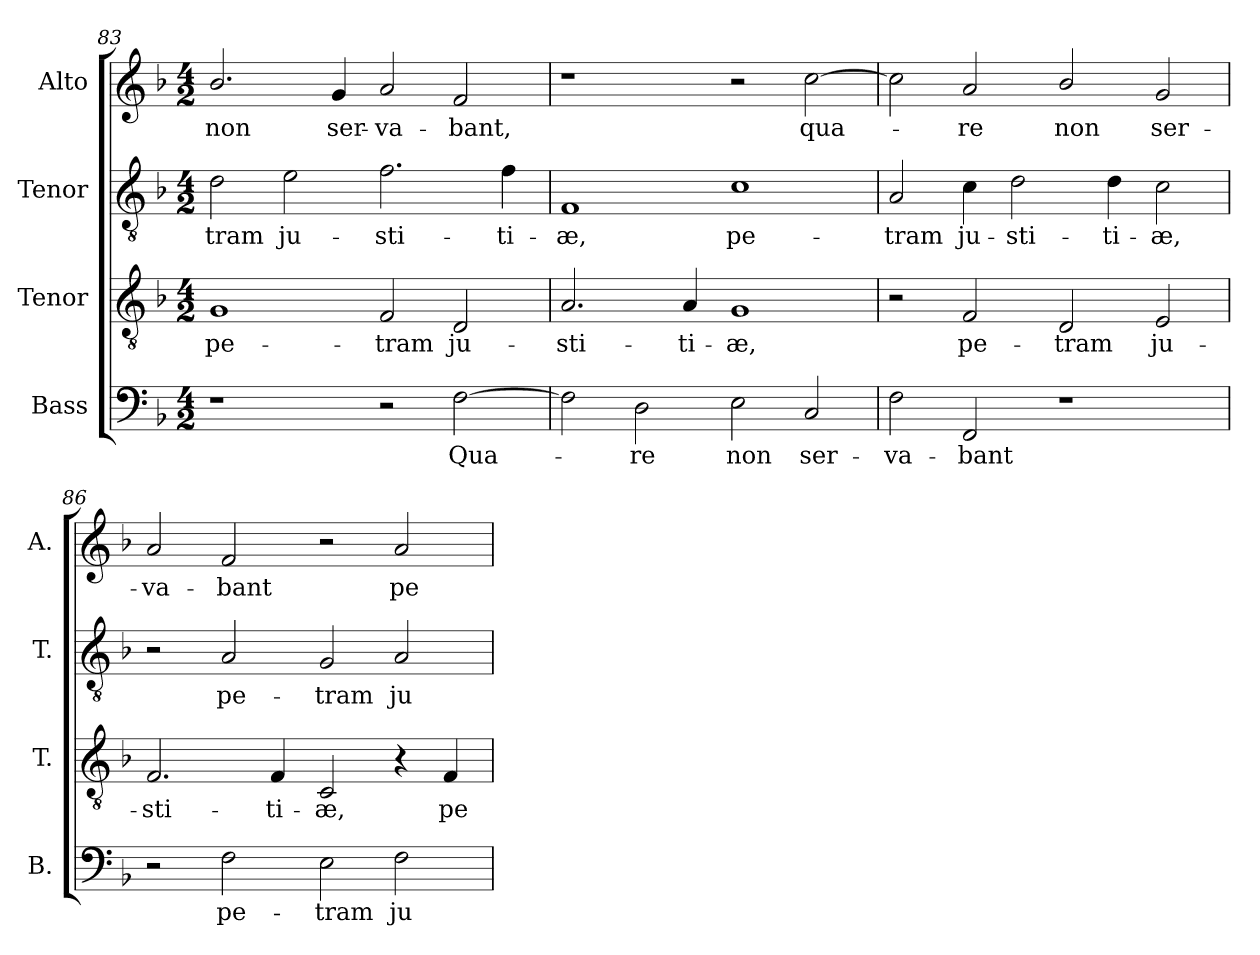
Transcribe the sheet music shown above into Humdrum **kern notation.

**kern	**text	**kern	**text	**kern	**text	**kern	**text
*part4	*part4	*part3	*part3	*part2	*part2	*part1	*part1
*staff4	*staff4	*staff3	*staff3	*staff2	*staff2	*staff1	*staff1
*I"Bass	*	*I"Tenor	*	*I"Tenor	*	*I"Alto	*
*I'B.	*	*I'T.	*	*I'T.	*	*I'A.	*
*clefF4	*	*clefGv2	*	*clefGv2	*	*clefG2	*
*	*	*ITrd7c12	*	*ITrd7c12	*	*	*
*k[b-]	*	*k[b-]	*	*k[b-]	*	*k[b-]	*
*F:	*	*F:	*	*F:	*	*F:	*
*M4/2	*	*M4/2	*	*M4/2	*	*M4/2	*
=83	=83	=83	=83	=83	=83	=83	=83
!	!	!	!LO:LY:b:color=#000000	!	!	!	!
!	!	!	!	!	!LO:LY:b:color=#000000	!	!
!	!	!	!	!	!	!	!LO:LY:b:color=#000000
1r	.	1GGi	pe-	2Di\	-tram	2.b-i/	non
!	!	!	!	!	!LO:LY:b:color=#000000	!	!
.	.	.	.	2Ei\	ju-	.	.
!	!	!	!	!	!	!	!LO:LY:b:color=#000000
.	.	.	.	.	.	4gi/	ser-
!	!	!	!LO:LY:b:color=#000000	!	!	!	!
!	!	!	!	!	!LO:LY:b:color=#000000	!	!
!	!	!	!	!	!	!	!LO:LY:b:color=#000000
2r	.	2FFi/	-tram	2.Fi\	-sti-	2ai/	-va-
!	!LO:LY:b:color=#000000	!	!	!	!	!	!
!	!	!	!LO:LY:b:color=#000000	!	!	!	!
!	!	!	!	!	!	!	!LO:LY:b:color=#000000
[2Fi\	Qua-	2DDi/	ju-	.	.	2fi/	-bant,
!	!	!	!	!	!LO:LY:b:color=#000000	!	!
.	.	.	.	4Fi\	-ti-	.	.
=84	=84	=84	=84	=84	=84	=84	=84
!	!	!	!LO:LY:b:color=#000000	!	!	!	!
!	!	!	!	!	!LO:LY:b:color=#000000	!	!
2Fi\]	.	2.AAi/	-sti-	1FFi	-æ,	1r	.
!	!LO:LY:b:color=#000000	!	!	!	!	!	!
2Di\	-re	.	.	.	.	.	.
!	!	!	!LO:LY:b:color=#000000	!	!	!	!
.	.	4AAi/	-ti-	.	.	.	.
!	!LO:LY:b:color=#000000	!	!	!	!	!	!
!	!	!	!LO:LY:b:color=#000000	!	!	!	!
!	!	!	!	!	!LO:LY:b:color=#000000	!	!
2Ei\	non	1GGi	-æ,	1Ci	pe-	2r	.
!	!LO:LY:b:color=#000000	!	!	!	!	!	!
!	!	!	!	!	!	!	!LO:LY:b:color=#000000
2Ci/	ser-	.	.	.	.	[2cci\	qua-
!!LO:PB:g=z
=85	=85	=85	=85	=85	=85	=85	=85
!	!LO:LY:b:color=#000000	!	!	!	!	!	!
!	!	!	!	!	!LO:LY:b:color=#000000	!	!
2Fi\	-va-	2r	.	2AAi/	-tram	2cci\]	.
!	!LO:LY:b:color=#000000	!	!	!	!	!	!
!	!	!	!LO:LY:b:color=#000000	!	!	!	!
!	!	!	!	!	!LO:LY:b:color=#000000	!	!
!	!	!	!	!	!	!	!LO:LY:b:color=#000000
2FFi/	-bant	2FFi/	pe-	4Ci\	ju-	2ai/	-re
!	!	!	!	!	!LO:LY:b:color=#000000	!	!
.	.	.	.	2Di\	-sti-	.	.
!	!	!	!LO:LY:b:color=#000000	!	!	!	!
!	!	!	!	!	!	!	!LO:LY:b:color=#000000
1r	.	2DDi/	-tram	.	.	2b-i/	non
!	!	!	!	!	!LO:LY:b:color=#000000	!	!
.	.	.	.	4Di\	-ti-	.	.
!	!	!	!LO:LY:b:color=#000000	!	!	!	!
!	!	!	!	!	!LO:LY:b:color=#000000	!	!
!	!	!	!	!	!	!	!LO:LY:b:color=#000000
.	.	2EEi/	ju-	2Ci\	-æ,	2gi/	ser-
=86	=86	=86	=86	=86	=86	=86	=86
!	!	!	!LO:LY:b:color=#000000	!	!	!	!
!	!	!	!	!	!	!	!LO:LY:b:color=#000000
2r	.	2.FFi/	-sti-	2r	.	2ai/	-va-
!	!LO:LY:b:color=#000000	!	!	!	!	!	!
!	!	!	!	!	!LO:LY:b:color=#000000	!	!
!	!	!	!	!	!	!	!LO:LY:b:color=#000000
2Fi\	pe-	.	.	2AAi/	pe-	2fi/	-bant
!	!	!	!LO:LY:b:color=#000000	!	!	!	!
.	.	4FFi/	-ti-	.	.	.	.
!	!LO:LY:b:color=#000000	!	!	!	!	!	!
!	!	!	!LO:LY:b:color=#000000	!	!	!	!
!	!	!	!	!	!LO:LY:b:color=#000000	!	!
2Ei\	-tram	2CCi/	-æ,	2GGi/	-tram	2r	.
!	!LO:LY:b:color=#000000	!	!	!	!	!	!
!	!	!	!	!	!LO:LY:b:color=#000000	!	!
!	!	!	!	!	!	!	!LO:LY:b:color=#000000
2Fi\	ju-	4r	.	2AAi/	ju-	2ai/	pe-
!	!	!	!LO:LY:b:color=#000000	!	!	!	!
.	.	4FFi/	pe-	.	.	.	.
=	=	=	=	=	=	=	=
*-	*-	*-	*-	*-	*-	*-	*-
